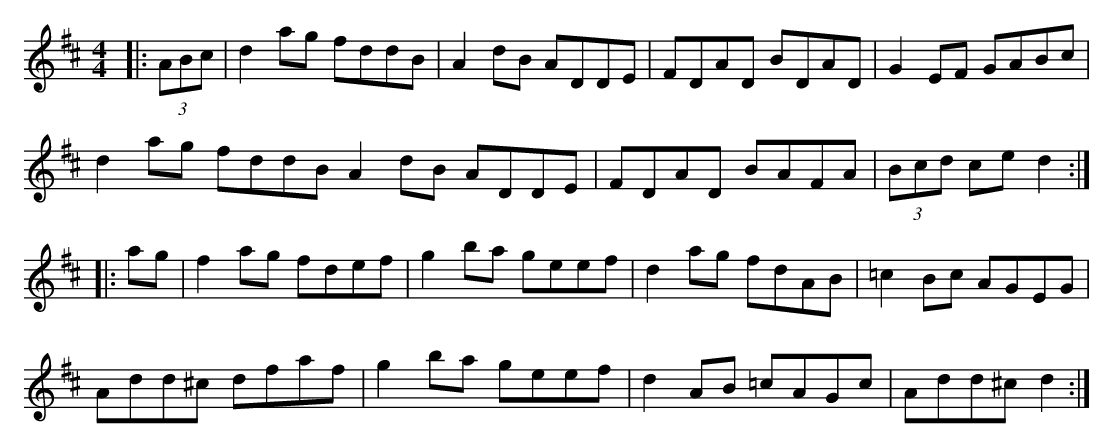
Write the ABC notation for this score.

X:1
M:4/4
K:D
|:(3ABc|d2 ag fddB|A2 dB ADDE|FDAD BDAD|G2 EF GABc|
d2 ag fddB A2 dB ADDE|FDAD BAFA|(3Bcd ce d2:|
|:ag|f2 ag fdef|g2 ba geef|d2 ag fdAB|=c2 Bc AGEG|
Add^c dfaf|g2 ba geef|d2 AB =cAGc|Add^c d2:|
